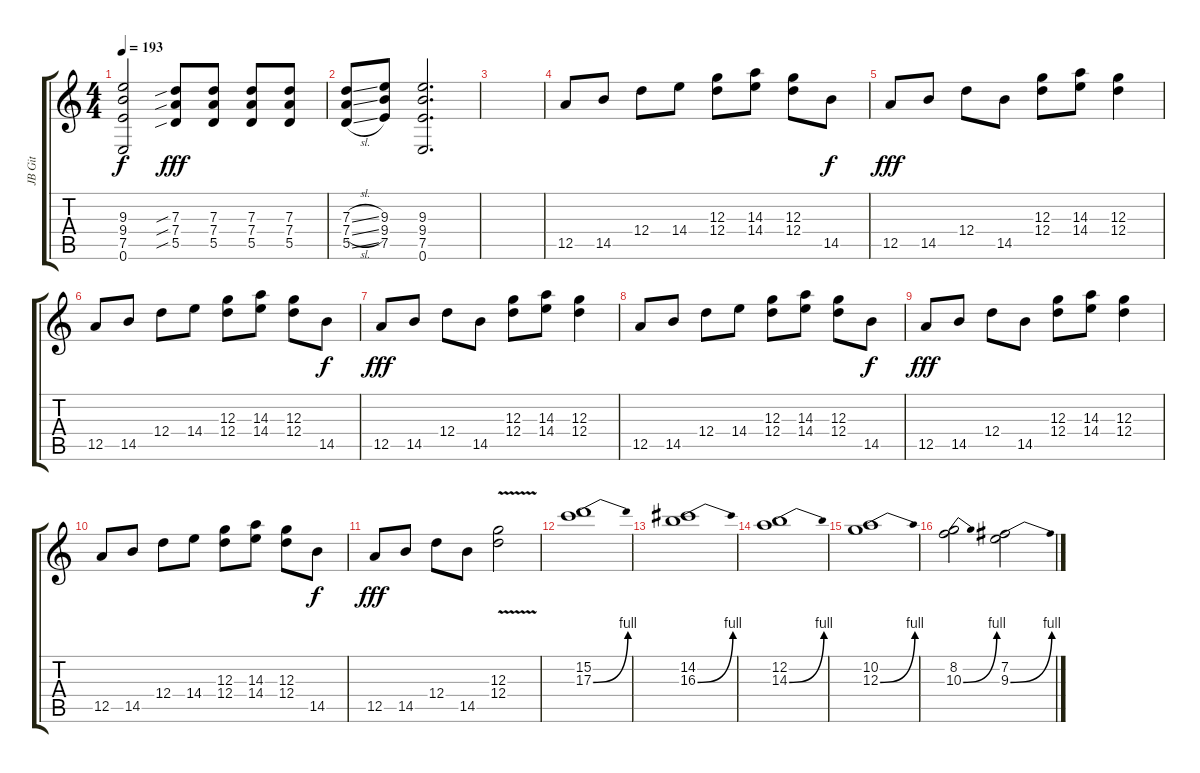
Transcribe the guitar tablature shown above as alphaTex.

\track ("JB Git" "JB Git") {instrument overdrivenguitar}
\staff {score tabs}
\tuning (E4 B3 G3 D3 A2 E2) {hide}
\ts (4 4)
\tempo 193
\clef g2
\ks c
(9.3{t} 9.4{t} 7.5{t} 0.6{t}).2{dy f} (7.3{sib} 7.4{sib} 5.5{sib}).8{dy fff} (7.3 7.4 5.5).8 (7.3 7.4 5.5).8 (7.3 7.4 5.5).8 |
(7.3{sl} 7.4{sl} 5.5{sl}).8 (9.3 9.4 7.5).8 (9.3 9.4 7.5 0.6).2{d} |
|
12.5.8 14.5.8 12.4.8 14.4.8 (12.3 12.4).8 (14.3 14.4).8 (12.3 12.4).8 14.5.8{dy f} |
12.5.8{dy fff} 14.5.8 12.4.8 14.5.8 (12.3 12.4).8 (14.3 14.4).8 (12.3 12.4).4 |
12.5.8 14.5.8 12.4.8 14.4.8 (12.3 12.4).8 (14.3 14.4).8 (12.3 12.4).8 14.5.8{dy f} |
12.5.8{dy fff} 14.5.8 12.4.8 14.5.8 (12.3 12.4).8 (14.3 14.4).8 (12.3 12.4).4 |
12.5.8 14.5.8 12.4.8 14.4.8 (12.3 12.4).8 (14.3 14.4).8 (12.3 12.4).8 14.5.8{dy f} |
12.5.8{dy fff} 14.5.8 12.4.8 14.5.8 (12.3 12.4).8 (14.3 14.4).8 (12.3 12.4).4 |
12.5.8 14.5.8 12.4.8 14.4.8 (12.3 12.4).8 (14.3 14.4).8 (12.3 12.4).8 14.5.8{dy f} |
12.5.8{dy fff} 14.5.8 12.4.8 14.5.8 (12.3{v} 12.4{v}).2 |
(15.2 17.3{be (bend 0 0 60 4)}).1 |
(14.2 16.3{be (bend 0 0 60 4)}).1 |
(12.2 14.3{be (bend 0 0 60 4)}).1 |
(10.2 12.3{be (bend 0 0 60 4)}).1 |
(8.2 10.3{be (bend 0 0 60 4)}).2 (7.2 9.3{be (bend 0 0 60 4)}).2
